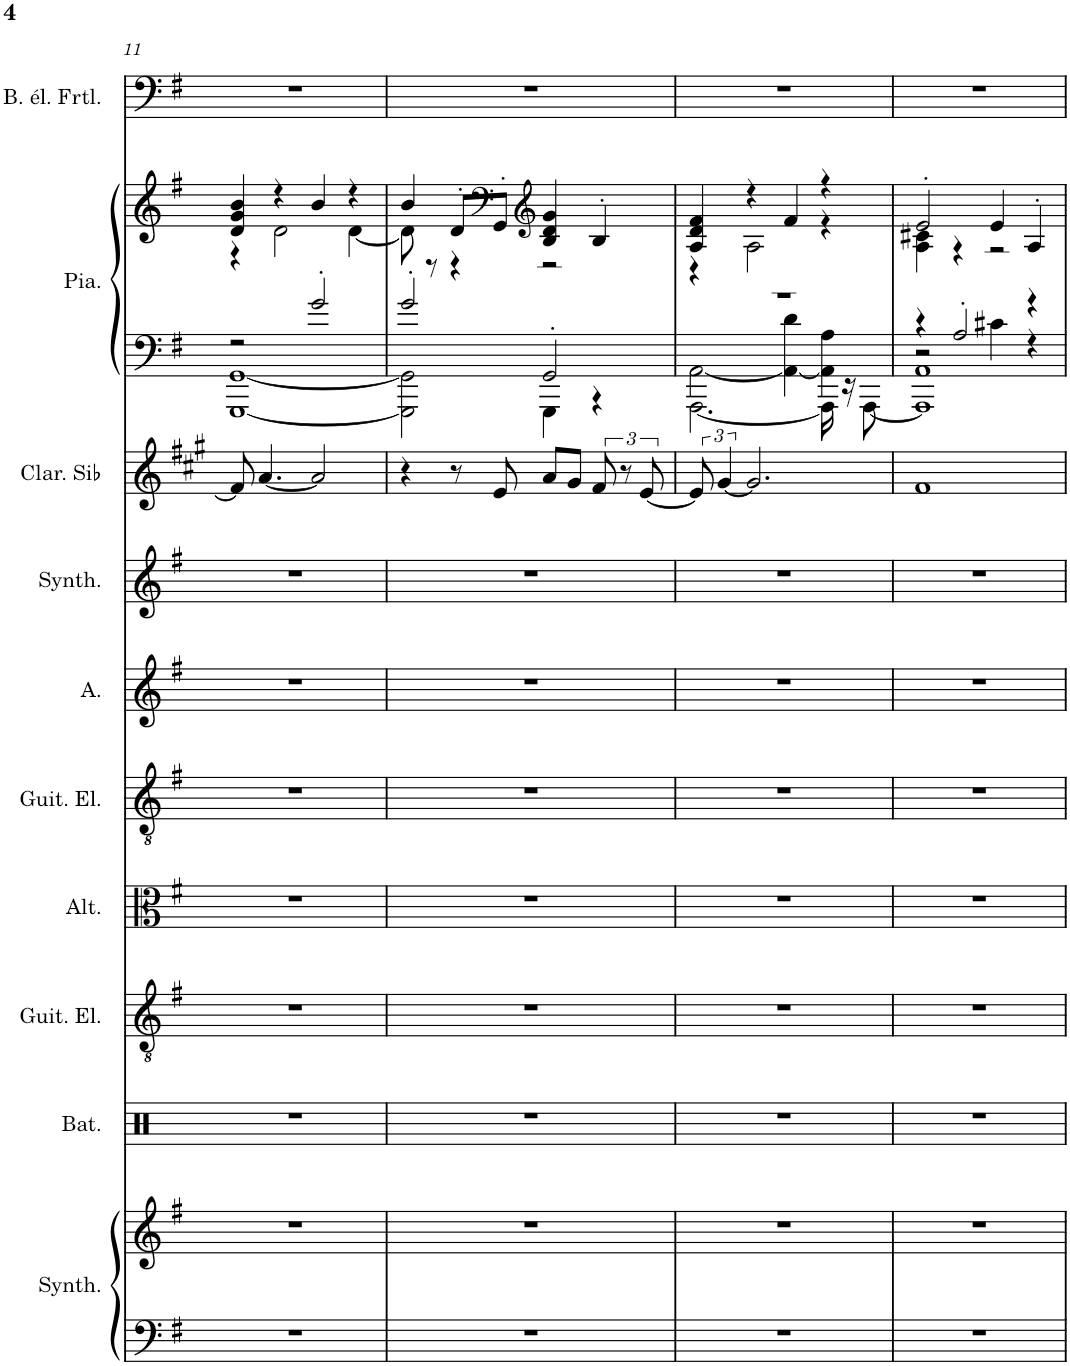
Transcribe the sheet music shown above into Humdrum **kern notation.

**kern	**kern	**kern	**kern	**kern	**kern	**kern	**kern	**kern	**kern	**kern	**kern
*part10	*part10	*part9	*part8	*part7	*part6	*part5	*part4	*part3	*part2	*part2	*part1
*staff12	*staff11	*staff10	*staff9	*staff8	*staff7	*staff6	*staff5	*staff4	*staff3	*staff2	*staff1
*I"Synthétiseur Pad	*	*I"Batterie	*I"Guitare électrique	*I"Altos	*I"Guitare électrique	*I"Alto	*I"Synthétiseur d'effets	*I"Clarinette en Sib	*I"Piano	*	*I"Basse électrique fretless
*I'Synth.	*	*I'Bat.	*I'Guit. El.	*I'Alt.	*I'Guit. El.	*I'A.	*I'Synth.	*I'Clar. Sib	*I'Pia.	*	*I'B. él. Frtl.
!!LO:PB:g=z
*clefF4	*clefG2	*clefX	*clefGv2	*clefC3	*clefGv2	*clefG2	*clefG2	*clefG2	*clefG2	*clefF4	*clefF4
*	*	*	*	*	*	*	*	*Trd1c2	*	*	*Trd7c12
*k[f#]	*k[f#]	*k[]	*k[f#]	*k[f#]	*k[f#]	*k[f#]	*k[f#]	*k[f#c#g#]	*k[f#]	*k[f#]	*k[f#]
*M4/4	*M4/4	*M4/4	*M4/4	*M4/4	*M4/4	*M4/4	*M4/4	*M4/4	*M4/4	*M4/4	*M4/4
=11	=11	=11	=11	=11	=11	=11	=11	=11	=11	=11	=11
*	*	*	*	*	*	*	*	*	*^	*^	*
1r	1r	1r	1r	1r	1r	1r	1r	8f#/]	2r	[1GGG [1GG	4d/ 4g/ 4b/	4r	1r
.	.	.	.	.	.	.	.	[4.a/	.	.	.	.	.
.	.	.	.	.	.	.	.	.	.	.	4r	2d\	.
.	.	.	.	.	.	.	.	2a/]	2g'/	.	4b/	.	.
.	.	.	.	.	.	.	.	.	.	.	4r	[4d\	.
=12	=12	=12	=12	=12	=12	=12	=12	=12	=12	=12	=12	=12	=12
1r	1r	1r	1r	1r	1r	1r	1r	4r	2g'/	2GGG\] 2GG\]	4b/	8d\]	1r
.	.	.	.	.	.	.	.	.	.	.	.	8r	.
.	.	.	.	.	.	.	.	8r	.	.	8d'/L	4r	.
*	*	*	*	*	*	*	*	*	*	*	*clefF4	*	*
.	.	.	.	.	.	.	.	8e/	.	.	8GG'/J	.	.
*	*	*	*	*	*	*	*	*	*	*	*clefG2	*	*
.	.	.	.	.	.	.	.	8a/L	2GG'/	4GGG\	4B/ 4d/ 4g/	2r	.
.	.	.	.	.	.	.	.	8g#/J	.	.	.	.	.
.	.	.	.	.	.	.	.	12f#/	.	4r	4B'/	.	.
.	.	.	.	.	.	.	.	12r	.	.	.	.	.
.	.	.	.	.	.	.	.	[12e/	.	.	.	.	.
=13	=13	=13	=13	=13	=13	=13	=13	=13	=13	=13	=13	=13	=13
*	*	*	*	*	*	*	*	*	*	*^	*	*	*
1r	1r	1r	1r	1r	1r	1r	1r	12e/]	1r	[2AA\	[2.AAA\	4A/ 4d/ 4f#/	4r	1r
.	.	.	.	.	.	.	.	[6g#/	.	.	.	.	.	.
.	.	.	.	.	.	.	.	2.g#/]	.	.	.	4r	2A\	.
.	.	.	.	.	.	.	.	.	.	4AA\_ 4d\	.	4f#/	.	.
.	.	.	.	.	.	.	.	.	.	4AA\] 4A\	16AAA\]	4r	4r	.
.	.	.	.	.	.	.	.	.	.	.	16r	.	.	.
.	.	.	.	.	.	.	.	.	.	.	[8AAA\	.	.	.
=14	=14	=14	=14	=14	=14	=14	=14	=14	=14	=14	=14	=14	=14	=14
*	*	*	*	*	*	*	*	*	*	*	*^	*	*	*
1r	1r	1r	1r	1r	1r	1r	1r	1f#	4r	2r	1AA	1AAA]	2e'/	4A\ 4c#X\	1r
.	.	.	.	.	.	.	.	.	2A'/	.	.	.	.	4r	.
.	.	.	.	.	.	.	.	.	.	4c#X\	.	.	4e/	2r	.
.	.	.	.	.	.	.	.	.	4r	4r	.	.	4A'/	.	.
*	*	*	*	*	*	*	*	*	*v	*v	*v	*v	*	*	*
*	*	*	*	*	*	*	*	*	*	*v	*v	*
=	=	=	=	=	=	=	=	=	=	=	=
*-	*-	*-	*-	*-	*-	*-	*-	*-	*-	*-	*-
